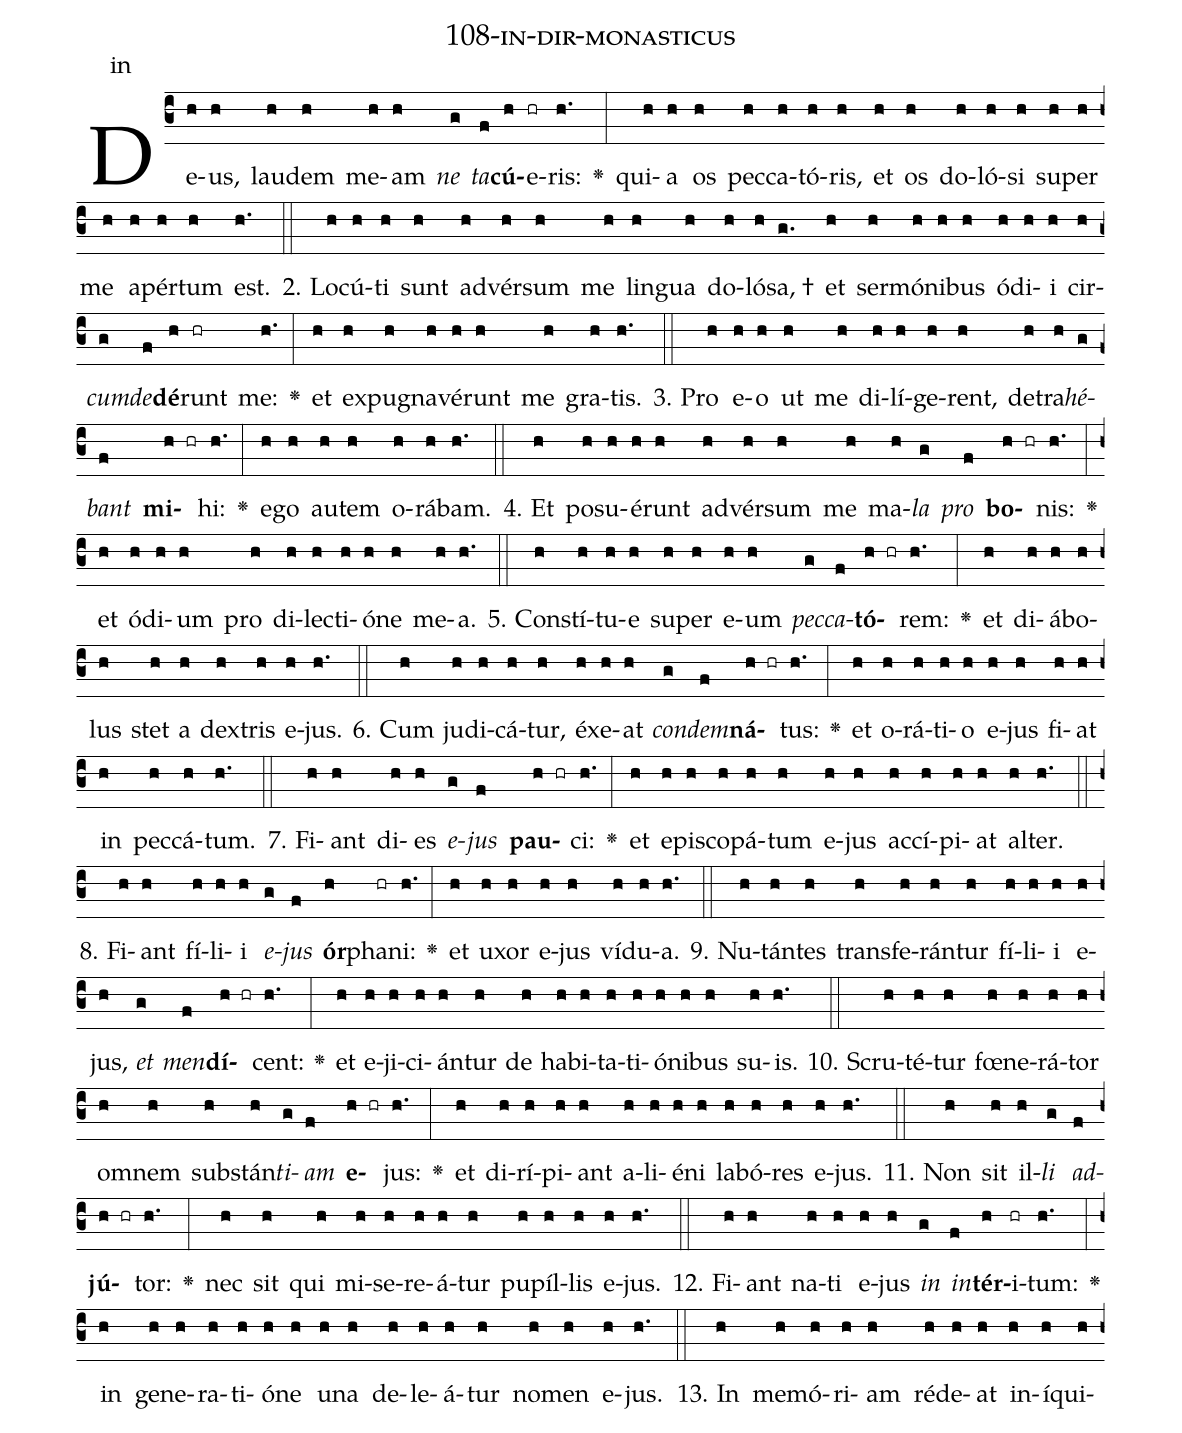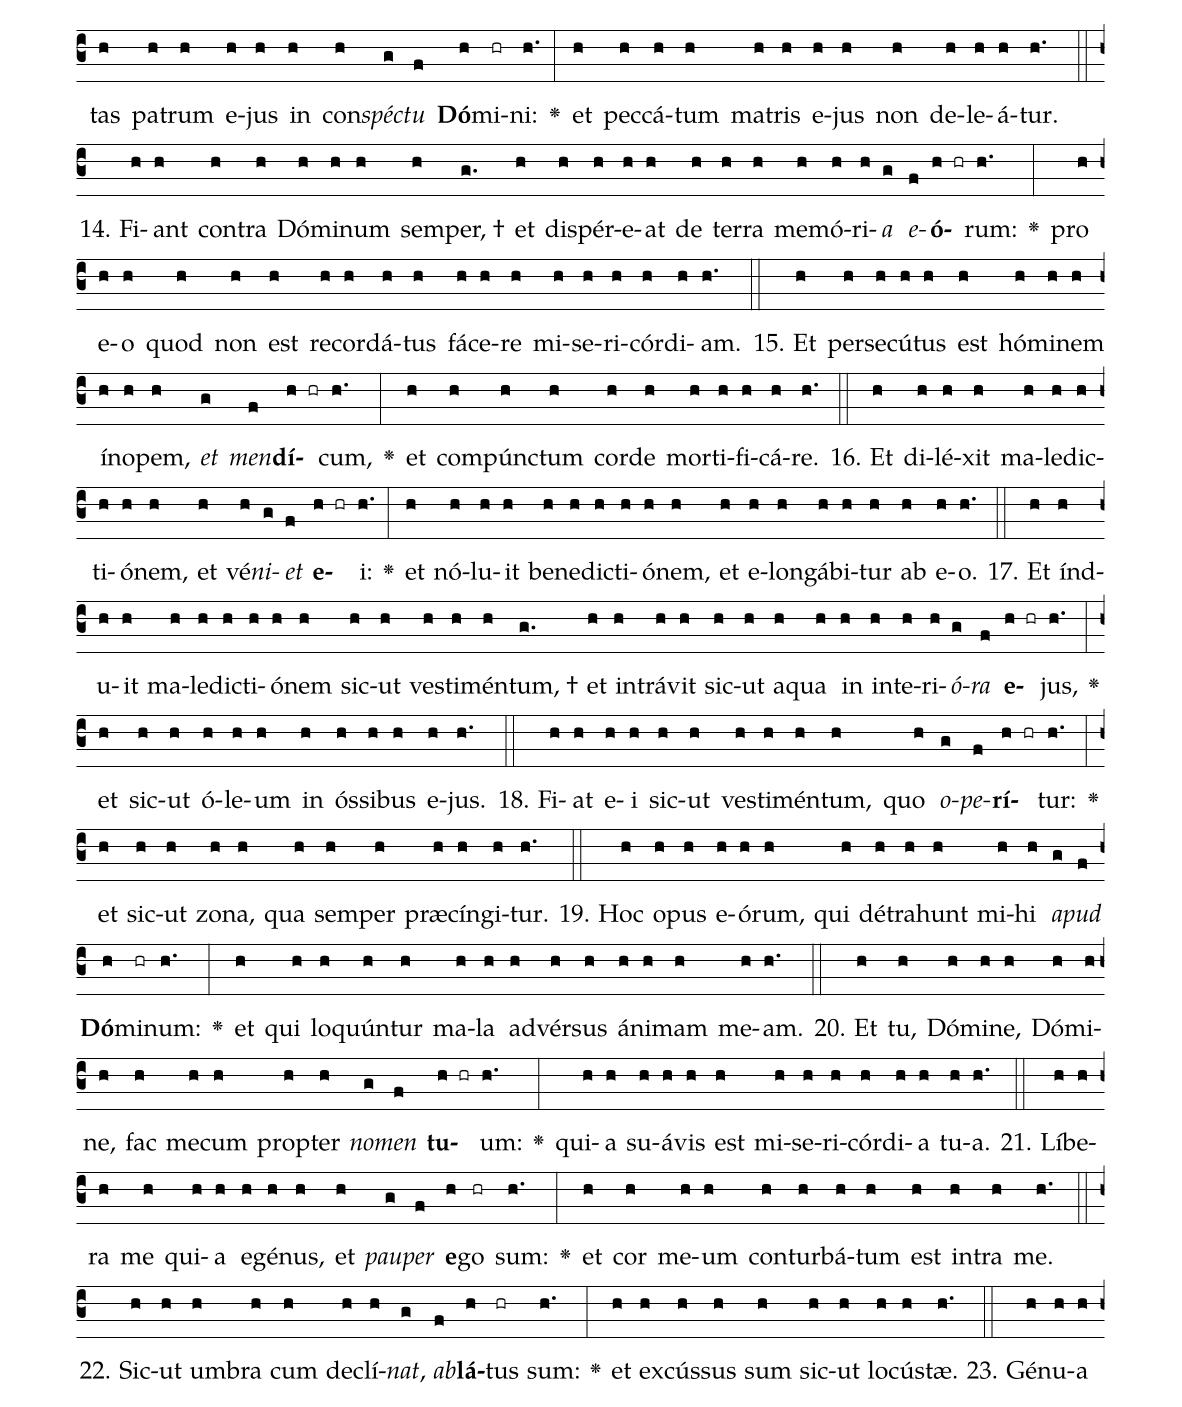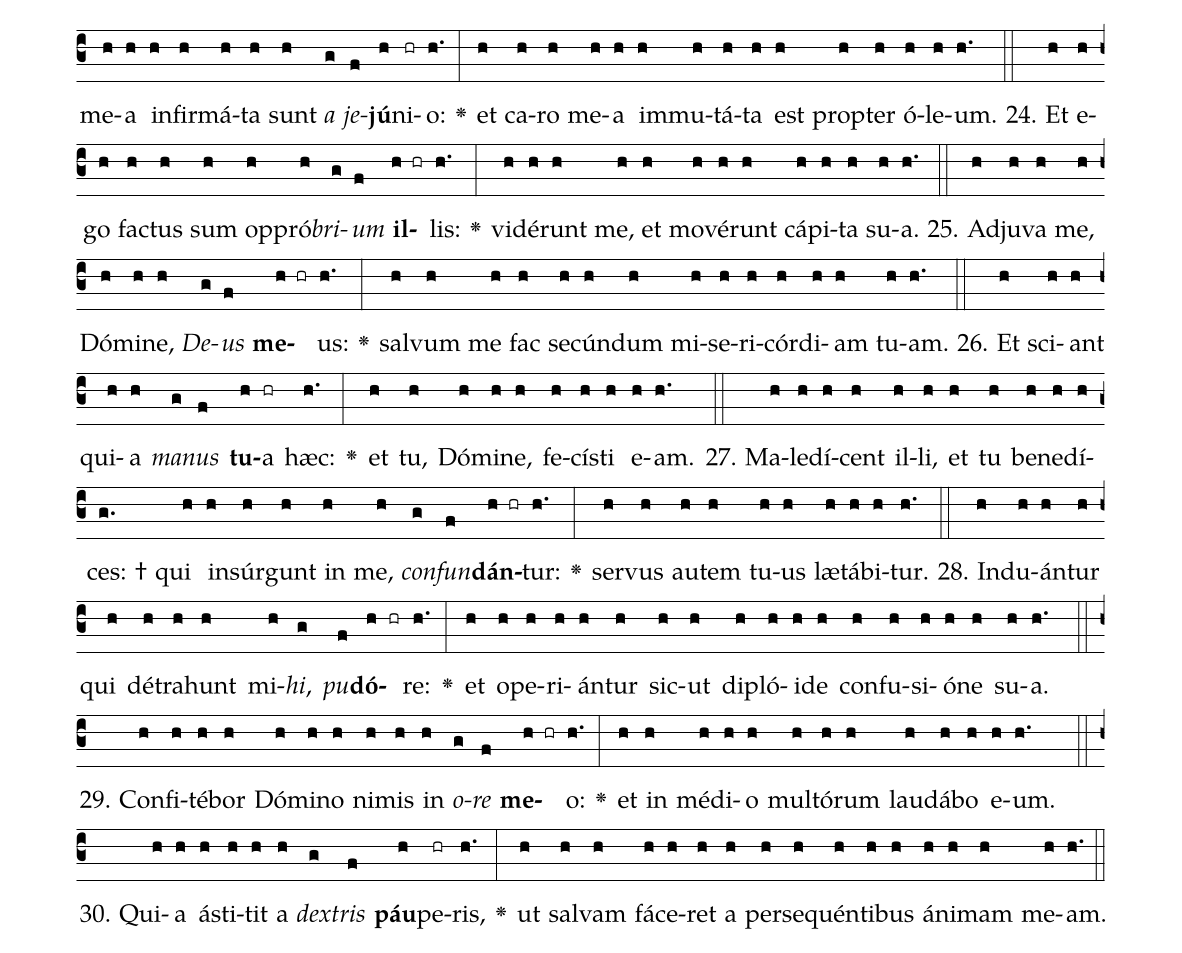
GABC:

name: 108-in-dir-monasticus;
annotation: in;
%%
(c3)De(h)us,(h) lau(h)dem(h) me(h)am(h) <i>ne</i>(g) <i>ta</i>(f)<b>cú</b>(h)e(hr)ris:(h.) <v>\greheightstar</v>(:) qui(h)a(h) os(h) pec(h)ca(h)tó(h)ris,(h) et(h) os(h) do(h)ló(h)si(h) su(h)per(h) me(h) a(h)pér(h)tum(h) est.(h.) (::)
2. Lo(h)cú(h)ti(h) sunt(h) ad(h)vér(h)sum(h) me(h) lin(h)gua(h) do(h)ló(h)sa, †(g.) et(h) ser(h)mó(h)ni(h)bus(h) ó(h)di(h)i(h) cir(h)<i>cum</i>(g)<i>de</i>(f)<b>dé</b>(h)runt(hr) me:(h.) <v>\greheightstar</v>(:) et(h) ex(h)pu(h)gna(h)vé(h)runt(h) me(h) gra(h)tis.(h.) (::)
3. Pro(h) e(h)o(h) ut(h) me(h) di(h)lí(h)ge(h)rent,(h) de(h)tra(h)<i>hé</i>(g)<i>bant</i>(f) <b>mi</b>(h hr)hi:(h.) <v>\greheightstar</v>(:) e(h)go(h) au(h)tem(h) o(h)rá(h)bam.(h.) (::)
4. Et(h) po(h)su(h)é(h)runt(h) ad(h)vér(h)sum(h) me(h) ma(h)<i>la</i>(g) <i>pro</i>(f) <b>bo</b>(h hr)nis:(h.) <v>\greheightstar</v>(:) et(h) ó(h)di(h)um(h) pro(h) di(h)lec(h)ti(h)ó(h)ne(h) me(h)a.(h.) (::)
5. Con(h)stí(h)tu(h)e(h) su(h)per(h) e(h)um(h) <i>pec</i>(g)<i>ca</i>(f)<b>tó</b>(h hr)rem:(h.) <v>\greheightstar</v>(:) et(h) di(h)á(h)bo(h)lus(h) stet(h) a(h) dex(h)tris(h) e(h)jus.(h.) (::)
6. Cum(h) ju(h)di(h)cá(h)tur,(h) éx(h)e(h)at(h) <i>con</i>(g)<i>dem</i>(f)<b>ná</b>(h hr)tus:(h.) <v>\greheightstar</v>(:) et(h) o(h)rá(h)ti(h)o(h) e(h)jus(h) fi(h)at(h) in(h) pec(h)cá(h)tum.(h.) (::)
7. Fi(h)ant(h) di(h)es(h) <i>e</i>(g)<i>jus</i>(f) <b>pau</b>(h hr)ci:(h.) <v>\greheightstar</v>(:) et(h) e(h)pis(h)co(h)pá(h)tum(h) e(h)jus(h) ac(h)cí(h)pi(h)at(h) al(h)ter.(h.) (::)
8. Fi(h)ant(h) fí(h)li(h)i(h) <i>e</i>(g)<i>jus</i>(f) <b>ór</b>(h)pha(hr)ni:(h.) <v>\greheightstar</v>(:) et(h) u(h)xor(h) e(h)jus(h) ví(h)du(h)a.(h.) (::)
9. Nu(h)tán(h)tes(h) trans(h)fe(h)rán(h)tur(h) fí(h)li(h)i(h) e(h)jus,(h) <i>et</i>(g) <i>men</i>(f)<b>dí</b>(h hr)cent:(h.) <v>\greheightstar</v>(:) et(h) e(h)ji(h)ci(h)án(h)tur(h) de(h) ha(h)bi(h)ta(h)ti(h)ó(h)ni(h)bus(h) su(h)is.(h.) (::)
10. Scru(h)té(h)tur(h) fœ(h)ne(h)rá(h)tor(h) om(h)nem(h) sub(h)stán(h)<i>ti</i>(g)<i>am</i>(f) <b>e</b>(h hr)jus:(h.) <v>\greheightstar</v>(:) et(h) di(h)rí(h)pi(h)ant(h) a(h)li(h)é(h)ni(h) la(h)bó(h)res(h) e(h)jus.(h.) (::)
11. Non(h) sit(h) il(h)<i>li</i>(g) <i>ad</i>(f)<b>jú</b>(h hr)tor:(h.) <v>\greheightstar</v>(:) nec(h) sit(h) qui(h) mi(h)se(h)re(h)á(h)tur(h) pu(h)píl(h)lis(h) e(h)jus.(h.) (::)
12. Fi(h)ant(h) na(h)ti(h) e(h)jus(h) <i>in</i>(g) <i>in</i>(f)<b>tér</b>(h)i(hr)tum:(h.) <v>\greheightstar</v>(:) in(h) ge(h)ne(h)ra(h)ti(h)ó(h)ne(h) u(h)na(h) de(h)le(h)á(h)tur(h) no(h)men(h) e(h)jus.(h.) (::)
13. In(h) me(h)mó(h)ri(h)am(h) réd(h)e(h)at(h) in(h)í(h)qui(h)tas(h) pa(h)trum(h) e(h)jus(h) in(h) con(h)<i>spéc</i>(g)<i>tu</i>(f) <b>Dó</b>(h)mi(hr)ni:(h.) <v>\greheightstar</v>(:) et(h) pec(h)cá(h)tum(h) ma(h)tris(h) e(h)jus(h) non(h) de(h)le(h)á(h)tur.(h.) (::)
14. Fi(h)ant(h) con(h)tra(h) Dó(h)mi(h)num(h) sem(h)per, †(g.) et(h) dis(h)pér(h)e(h)at(h) de(h) ter(h)ra(h) me(h)mó(h)ri(h)<i>a</i>(g) <i>e</i>(f)<b>ó</b>(h hr)rum:(h.) <v>\greheightstar</v>(:) pro(h) e(h)o(h) quod(h) non(h) est(h) re(h)cor(h)dá(h)tus(h) fá(h)ce(h)re(h) mi(h)se(h)ri(h)cór(h)di(h)am.(h.) (::)
15. Et(h) per(h)se(h)cú(h)tus(h) est(h) hó(h)mi(h)nem(h) ín(h)o(h)pem,(h) <i>et</i>(g) <i>men</i>(f)<b>dí</b>(h hr)cum,(h.) <v>\greheightstar</v>(:) et(h) com(h)púnc(h)tum(h) cor(h)de(h) mor(h)ti(h)fi(h)cá(h)re.(h.) (::)
16. Et(h) di(h)lé(h)xit(h) ma(h)le(h)dic(h)ti(h)ó(h)nem,(h) et(h) vé(h)<i>ni</i>(g)<i>et</i>(f) <b>e</b>(h hr)i:(h.) <v>\greheightstar</v>(:) et(h) nó(h)lu(h)it(h) be(h)ne(h)dic(h)ti(h)ó(h)nem,(h) et(h) e(h)lon(h)gá(h)bi(h)tur(h) ab(h) e(h)o.(h.) (::)
17. Et(h) índ(h)u(h)it(h) ma(h)le(h)dic(h)ti(h)ó(h)nem(h) sic(h)ut(h) ves(h)ti(h)mén(h)tum, †(g.) et(h) in(h)trá(h)vit(h) sic(h)ut(h) a(h)qua(h) in(h) in(h)te(h)ri(h)<i>ó</i>(g)<i>ra</i>(f) <b>e</b>(h hr)jus,(h.) <v>\greheightstar</v>(:) et(h) sic(h)ut(h) ó(h)le(h)um(h) in(h) ós(h)si(h)bus(h) e(h)jus.(h.) (::)
18. Fi(h)at(h) e(h)i(h) sic(h)ut(h) ves(h)ti(h)mén(h)tum,(h) quo(h) <i>o</i>(g)<i>pe</i>(f)<b>rí</b>(h hr)tur:(h.) <v>\greheightstar</v>(:) et(h) sic(h)ut(h) zo(h)na,(h) qua(h) sem(h)per(h) præ(h)cín(h)gi(h)tur.(h.) (::)
19. Hoc(h) o(h)pus(h) e(h)ó(h)rum,(h) qui(h) dé(h)tra(h)hunt(h) mi(h)hi(h) <i>a</i>(g)<i>pud</i>(f) <b>Dó</b>(h)mi(hr)num:(h.) <v>\greheightstar</v>(:) et(h) qui(h) lo(h)quún(h)tur(h) ma(h)la(h) ad(h)vér(h)sus(h) á(h)ni(h)mam(h) me(h)am.(h.) (::)
20. Et(h) tu,(h) Dó(h)mi(h)ne,(h) Dó(h)mi(h)ne,(h) fac(h) me(h)cum(h) prop(h)ter(h) <i>no</i>(g)<i>men</i>(f) <b>tu</b>(h hr)um:(h.) <v>\greheightstar</v>(:) qui(h)a(h) su(h)á(h)vis(h) est(h) mi(h)se(h)ri(h)cór(h)di(h)a(h) tu(h)a.(h.) (::)
21. Lí(h)be(h)ra(h) me(h) qui(h)a(h) e(h)gé(h)nus,(h) et(h) <i>pau</i>(g)<i>per</i>(f) <b>e</b>(h)go(hr) sum:(h.) <v>\greheightstar</v>(:) et(h) cor(h) me(h)um(h) con(h)tur(h)bá(h)tum(h) est(h) in(h)tra(h) me.(h.) (::)
22. Sic(h)ut(h) um(h)bra(h) cum(h) de(h)clí(h)<i>nat</i>,(g) <i>ab</i>(f)<b>lá</b>(h)tus(hr) sum:(h.) <v>\greheightstar</v>(:) et(h) ex(h)cús(h)sus(h) sum(h) sic(h)ut(h) lo(h)cús(h)tæ.(h.) (::)
23. Gé(h)nu(h)a(h) me(h)a(h) in(h)fir(h)má(h)ta(h) sunt(h) <i>a</i>(g) <i>je</i>(f)<b>jú</b>(h)ni(hr)o:(h.) <v>\greheightstar</v>(:) et(h) ca(h)ro(h) me(h)a(h) im(h)mu(h)tá(h)ta(h) est(h) prop(h)ter(h) ó(h)le(h)um.(h.) (::)
24. Et(h) e(h)go(h) fac(h)tus(h) sum(h) op(h)pró(h)<i>bri</i>(g)<i>um</i>(f) <b>il</b>(h hr)lis:(h.) <v>\greheightstar</v>(:) vi(h)dé(h)runt(h) me,(h) et(h) mo(h)vé(h)runt(h) cá(h)pi(h)ta(h) su(h)a.(h.) (::)
25. Ad(h)ju(h)va(h) me,(h) Dó(h)mi(h)ne,(h) <i>De</i>(g)<i>us</i>(f) <b>me</b>(h hr)us:(h.) <v>\greheightstar</v>(:) sal(h)vum(h) me(h) fac(h) se(h)cún(h)dum(h) mi(h)se(h)ri(h)cór(h)di(h)am(h) tu(h)am.(h.) (::)
26. Et(h) sci(h)ant(h) qui(h)a(h) <i>ma</i>(g)<i>nus</i>(f) <b>tu</b>(h)a(hr) hæc:(h.) <v>\greheightstar</v>(:) et(h) tu,(h) Dó(h)mi(h)ne,(h) fe(h)cís(h)ti(h) e(h)am.(h.) (::)
27. Ma(h)le(h)dí(h)cent(h) il(h)li,(h) et(h) tu(h) be(h)ne(h)dí(h)ces: †(g.) qui(h) in(h)súr(h)gunt(h) in(h) me,(h) <i>con</i>(g)<i>fun</i>(f)<b>dán</b>(h hr)tur:(h.) <v>\greheightstar</v>(:) ser(h)vus(h) au(h)tem(h) tu(h)us(h) læ(h)tá(h)bi(h)tur.(h.) (::)
28. Ind(h)u(h)án(h)tur(h) qui(h) dé(h)tra(h)hunt(h) mi(h)<i>hi</i>,(g) <i>pu</i>(f)<b>dó</b>(h hr)re:(h.) <v>\greheightstar</v>(:) et(h) o(h)pe(h)ri(h)án(h)tur(h) sic(h)ut(h) di(h)pló(h)i(h)de(h) con(h)fu(h)si(h)ó(h)ne(h) su(h)a.(h.) (::)
29. Con(h)fi(h)té(h)bor(h) Dó(h)mi(h)no(h) ni(h)mis(h) in(h) <i>o</i>(g)<i>re</i>(f) <b>me</b>(h hr)o:(h.) <v>\greheightstar</v>(:) et(h) in(h) mé(h)di(h)o(h) mul(h)tó(h)rum(h) lau(h)dá(h)bo(h) e(h)um.(h.) (::)
30. Qui(h)a(h) á(h)sti(h)tit(h) a(h) <i>dex</i>(g)<i>tris</i>(f) <b>páu</b>(h)pe(hr)ris,(h.) <v>\greheightstar</v>(:) ut(h) sal(h)vam(h) fá(h)ce(h)ret(h) a(h) per(h)se(h)quén(h)ti(h)bus(h) á(h)ni(h)mam(h) me(h)am.(h.) (::)
